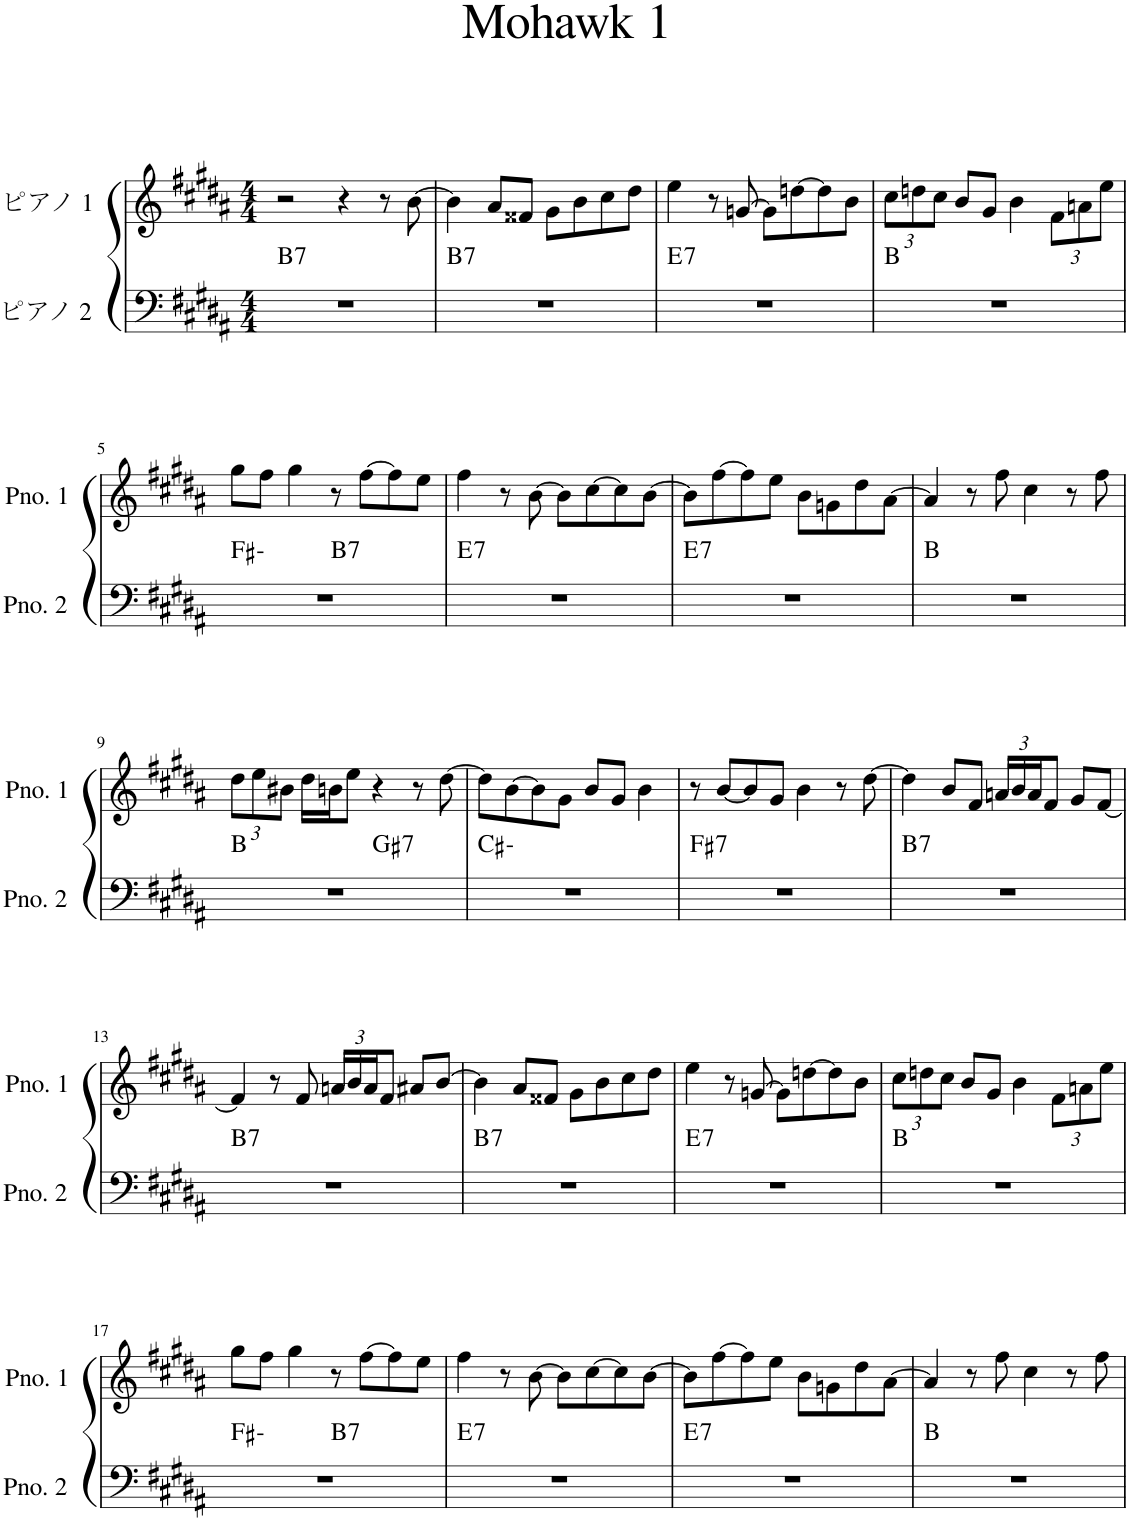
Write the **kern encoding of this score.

**kern	**harte	**kern
*part2	*part2	*part1
*staff2	*	*staff1
*I"ピアノ 2	*	*I"ピアノ 1
*clefF4	*	*clefG2
*k[f#c#g#d#a#]	*	*k[f#c#g#d#a#]
*M4/4	*	*M4/4
=1	=1	=1
!	!LO:H:kt=7	!
1r	B:7	2r
.	.	4r
.	.	8r
.	.	[8b\
=2	=2	=2
!	!LO:H:kt=7	!
1r	B:7	4b\]
.	.	8a#/L
.	.	8f##X/J
.	.	8g#\L
.	.	8b\
.	.	8cc#\
.	.	8dd#\J
=3	=3	=3
!	!LO:H:kt=7	!
1r	E:7	4ee\
.	.	8r
.	.	[8gn/
.	.	8g\L]
.	.	[8ddn\
.	.	8dd\]
.	.	8b\J
=4	=4	=4
*	*	*Xbrackettup
1r	B:maj	12cc#\L
.	.	12ddn\
.	.	12cc#\J
.	.	8b/L
.	.	8g#/J
.	.	4b\
.	.	12f#\L
.	.	12an\
.	.	12ee\J
!!LO:LB:g=z
=5	=5	=5
*^	*	*
1r	2ryy	F#:min	8gg#\L
.	.	.	8ff#\J
.	.	.	4gg#\
!	!	!LO:H:kt=7	!
.	2ryy	B:7	8r
.	.	.	[8ff#\L
.	.	.	8ff#\]
.	.	.	8ee\J
=6	=6	=6	=6
!	!	!LO:H:kt=7	!
*v	*v	*	*
1r	E:7	4ff#\
.	.	8r
.	.	[8b\
.	.	8b\L]
.	.	[8cc#\
.	.	8cc#\]
.	.	[8b\J
=7	=7	=7
!	!LO:H:kt=7	!
1r	E:7	8b\L]
.	.	[8ff#\
.	.	8ff#\]
.	.	8ee\J
.	.	8b\L
.	.	8gn\
.	.	8dd#\
.	.	[8a#\J
=8	=8	=8
1r	B:maj	4a#/]
.	.	8r
.	.	8ff#\
.	.	4cc#\
.	.	8r
.	.	8ff#\
!!LO:LB:g=z
=9	=9	=9
*^	*	*
1r	2ryy	B:maj	12dd#\L
.	.	.	12ee\
.	.	.	12b#X\J
.	.	.	16dd#\LL
.	.	.	16bn\J
.	.	.	8ee\J
!	!	!LO:H:kt=7	!
.	2ryy	G#:7	4r
.	.	.	8r
.	.	.	[8dd#\
*v	*v	*	*
=10	=10	=10
1r	C#:min	8dd#\L]
.	.	[8b\
.	.	8b\]
.	.	8g#\J
.	.	8b/L
.	.	8g#/J
.	.	4b\
=11	=11	=11
!	!LO:H:kt=7	!
1r	F#:7	8r
.	.	[8b/L
.	.	8b/]
.	.	8g#/J
.	.	4b\
.	.	8r
.	.	[8dd#\
=12	=12	=12
!	!LO:H:kt=7	!
1r	B:7	4dd#\]
.	.	8b/L
.	.	8f#/J
.	.	24an/LL
.	.	24b/
.	.	24a/J
.	.	8f#/J
.	.	8g#/L
.	.	[8f#/J
!!LO:LB:g=z
=13	=13	=13
!	!LO:H:kt=7	!
1r	B:7	4f#/]
.	.	8r
.	.	8f#/
.	.	24an/LL
.	.	24b/
.	.	24a/J
.	.	8f#/J
.	.	8a#X/L
.	.	[8b/J
=14	=14	=14
!	!LO:H:kt=7	!
1r	B:7	4b\]
.	.	8a#/L
.	.	8f##X/J
.	.	8g#\L
.	.	8b\
.	.	8cc#\
.	.	8dd#\J
=15	=15	=15
!	!LO:H:kt=7	!
1r	E:7	4ee\
.	.	8r
.	.	[8gn/
.	.	8g\L]
.	.	[8ddn\
.	.	8dd\]
.	.	8b\J
=16	=16	=16
1r	B:maj	12cc#\L
.	.	12ddn\
.	.	12cc#\J
.	.	8b/L
.	.	8g#/J
.	.	4b\
.	.	12f#\L
.	.	12an\
.	.	12ee\J
!!LO:LB:g=z
=17	=17	=17
*^	*	*
1r	2ryy	F#:min	8gg#\L
.	.	.	8ff#\J
.	.	.	4gg#\
!	!	!LO:H:kt=7	!
.	2ryy	B:7	8r
.	.	.	[8ff#\L
.	.	.	8ff#\]
.	.	.	8ee\J
=18	=18	=18	=18
!	!	!LO:H:kt=7	!
*v	*v	*	*
1r	E:7	4ff#\
.	.	8r
.	.	[8b\
.	.	8b\L]
.	.	[8cc#\
.	.	8cc#\]
.	.	[8b\J
=19	=19	=19
!	!LO:H:kt=7	!
1r	E:7	8b\L]
.	.	[8ff#\
.	.	8ff#\]
.	.	8ee\J
.	.	8b\L
.	.	8gn\
.	.	8dd#\
.	.	[8a#\J
=20	=20	=20
1r	B:maj	4a#/]
.	.	8r
.	.	8ff#\
.	.	4cc#\
.	.	8r
.	.	8ff#\
=	=	=
*-	*-	*-
